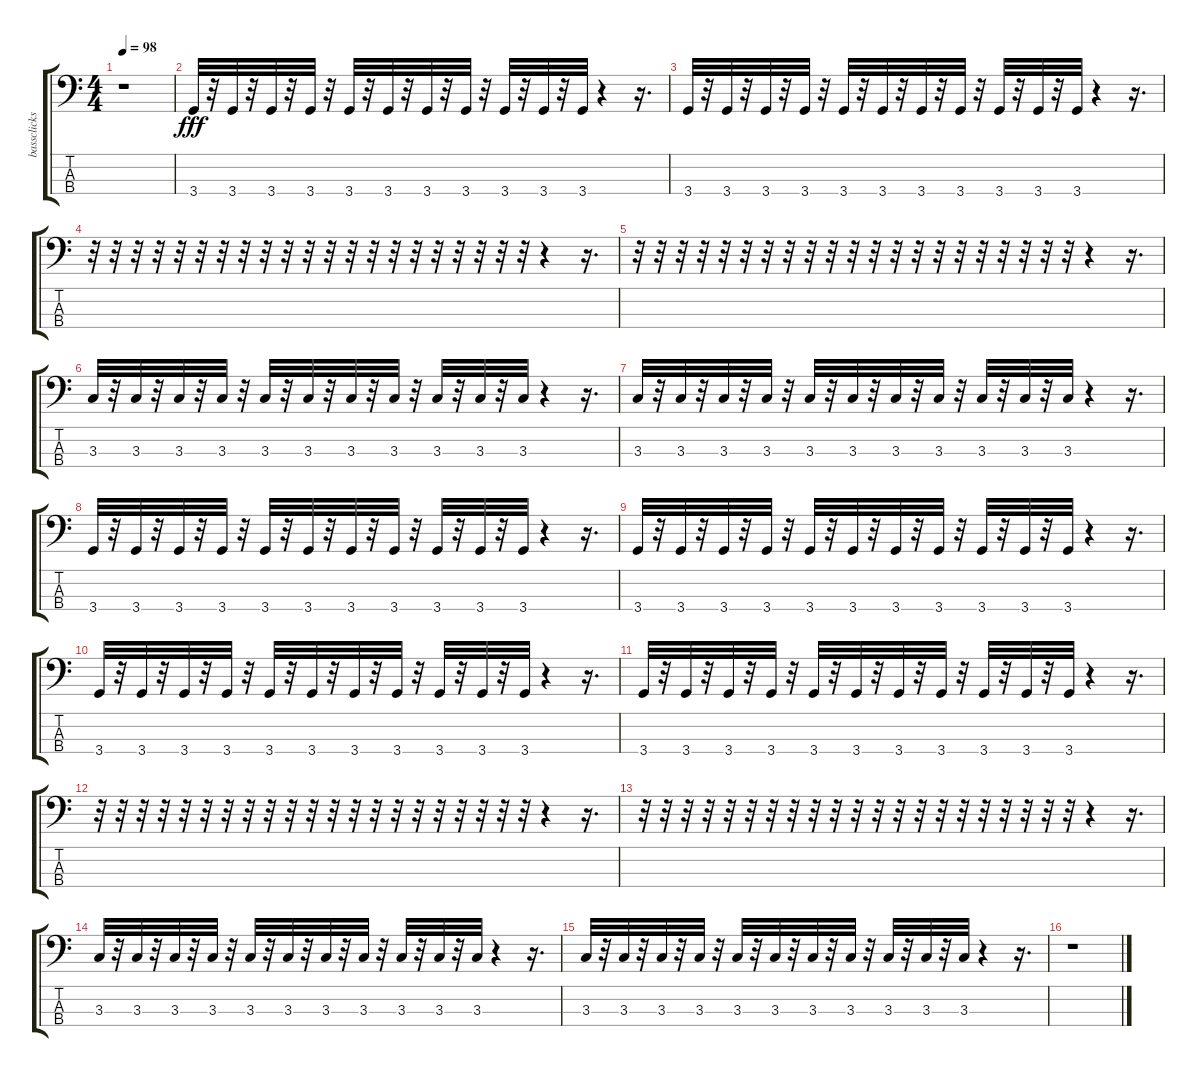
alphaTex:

\track ("bassclicks" "bassclicks") {instrument synthbass2}
\staff {score tabs}
\tuning (G2 D2 A1 E1) {hide}
\ts (4 4)
\tempo 98
\clef f4
\ks c
r.1{dy fff} |
3.4.32 r.32 3.4.32 r.32 3.4.32 r.32 3.4.32 r.32 3.4.32 r.32 3.4.32 r.32 3.4.32 r.32 3.4.32 r.32 3.4.32 r.32 3.4.32 r.32 3.4.32 r.4 r.16{d} |
3.4.32 r.32 3.4.32 r.32 3.4.32 r.32 3.4.32 r.32 3.4.32 r.32 3.4.32 r.32 3.4.32 r.32 3.4.32 r.32 3.4.32 r.32 3.4.32 r.32 3.4.32 r.4 r.16{d} |
r.32 r.32 r.32 r.32 r.32 r.32 r.32 r.32 r.32 r.32 r.32 r.32 r.32 r.32 r.32 r.32 r.32 r.32 r.32 r.32 r.32 r.4 r.16{d} |
r.32 r.32 r.32 r.32 r.32 r.32 r.32 r.32 r.32 r.32 r.32 r.32 r.32 r.32 r.32 r.32 r.32 r.32 r.32 r.32 r.32 r.4 r.16{d} |
3.3.32 r.32 3.3.32 r.32 3.3.32 r.32 3.3.32 r.32 3.3.32 r.32 3.3.32 r.32 3.3.32 r.32 3.3.32 r.32 3.3.32 r.32 3.3.32 r.32 3.3.32 r.4 r.16{d} |
3.3.32 r.32 3.3.32 r.32 3.3.32 r.32 3.3.32 r.32 3.3.32 r.32 3.3.32 r.32 3.3.32 r.32 3.3.32 r.32 3.3.32 r.32 3.3.32 r.32 3.3.32 r.4 r.16{d} |
3.4.32 r.32 3.4.32 r.32 3.4.32 r.32 3.4.32 r.32 3.4.32 r.32 3.4.32 r.32 3.4.32 r.32 3.4.32 r.32 3.4.32 r.32 3.4.32 r.32 3.4.32 r.4 r.16{d} |
3.4.32 r.32 3.4.32 r.32 3.4.32 r.32 3.4.32 r.32 3.4.32 r.32 3.4.32 r.32 3.4.32 r.32 3.4.32 r.32 3.4.32 r.32 3.4.32 r.32 3.4.32 r.4 r.16{d} |
3.4.32 r.32 3.4.32 r.32 3.4.32 r.32 3.4.32 r.32 3.4.32 r.32 3.4.32 r.32 3.4.32 r.32 3.4.32 r.32 3.4.32 r.32 3.4.32 r.32 3.4.32 r.4 r.16{d} |
3.4.32 r.32 3.4.32 r.32 3.4.32 r.32 3.4.32 r.32 3.4.32 r.32 3.4.32 r.32 3.4.32 r.32 3.4.32 r.32 3.4.32 r.32 3.4.32 r.32 3.4.32 r.4 r.16{d} |
r.32 r.32 r.32 r.32 r.32 r.32 r.32 r.32 r.32 r.32 r.32 r.32 r.32 r.32 r.32 r.32 r.32 r.32 r.32 r.32 r.32 r.4 r.16{d} |
r.32 r.32 r.32 r.32 r.32 r.32 r.32 r.32 r.32 r.32 r.32 r.32 r.32 r.32 r.32 r.32 r.32 r.32 r.32 r.32 r.32 r.4 r.16{d} |
3.3.32 r.32 3.3.32 r.32 3.3.32 r.32 3.3.32 r.32 3.3.32 r.32 3.3.32 r.32 3.3.32 r.32 3.3.32 r.32 3.3.32 r.32 3.3.32 r.32 3.3.32 r.4 r.16{d} |
3.3.32 r.32 3.3.32 r.32 3.3.32 r.32 3.3.32 r.32 3.3.32 r.32 3.3.32 r.32 3.3.32 r.32 3.3.32 r.32 3.3.32 r.32 3.3.32 r.32 3.3.32 r.4 r.16{d} |
r.1
